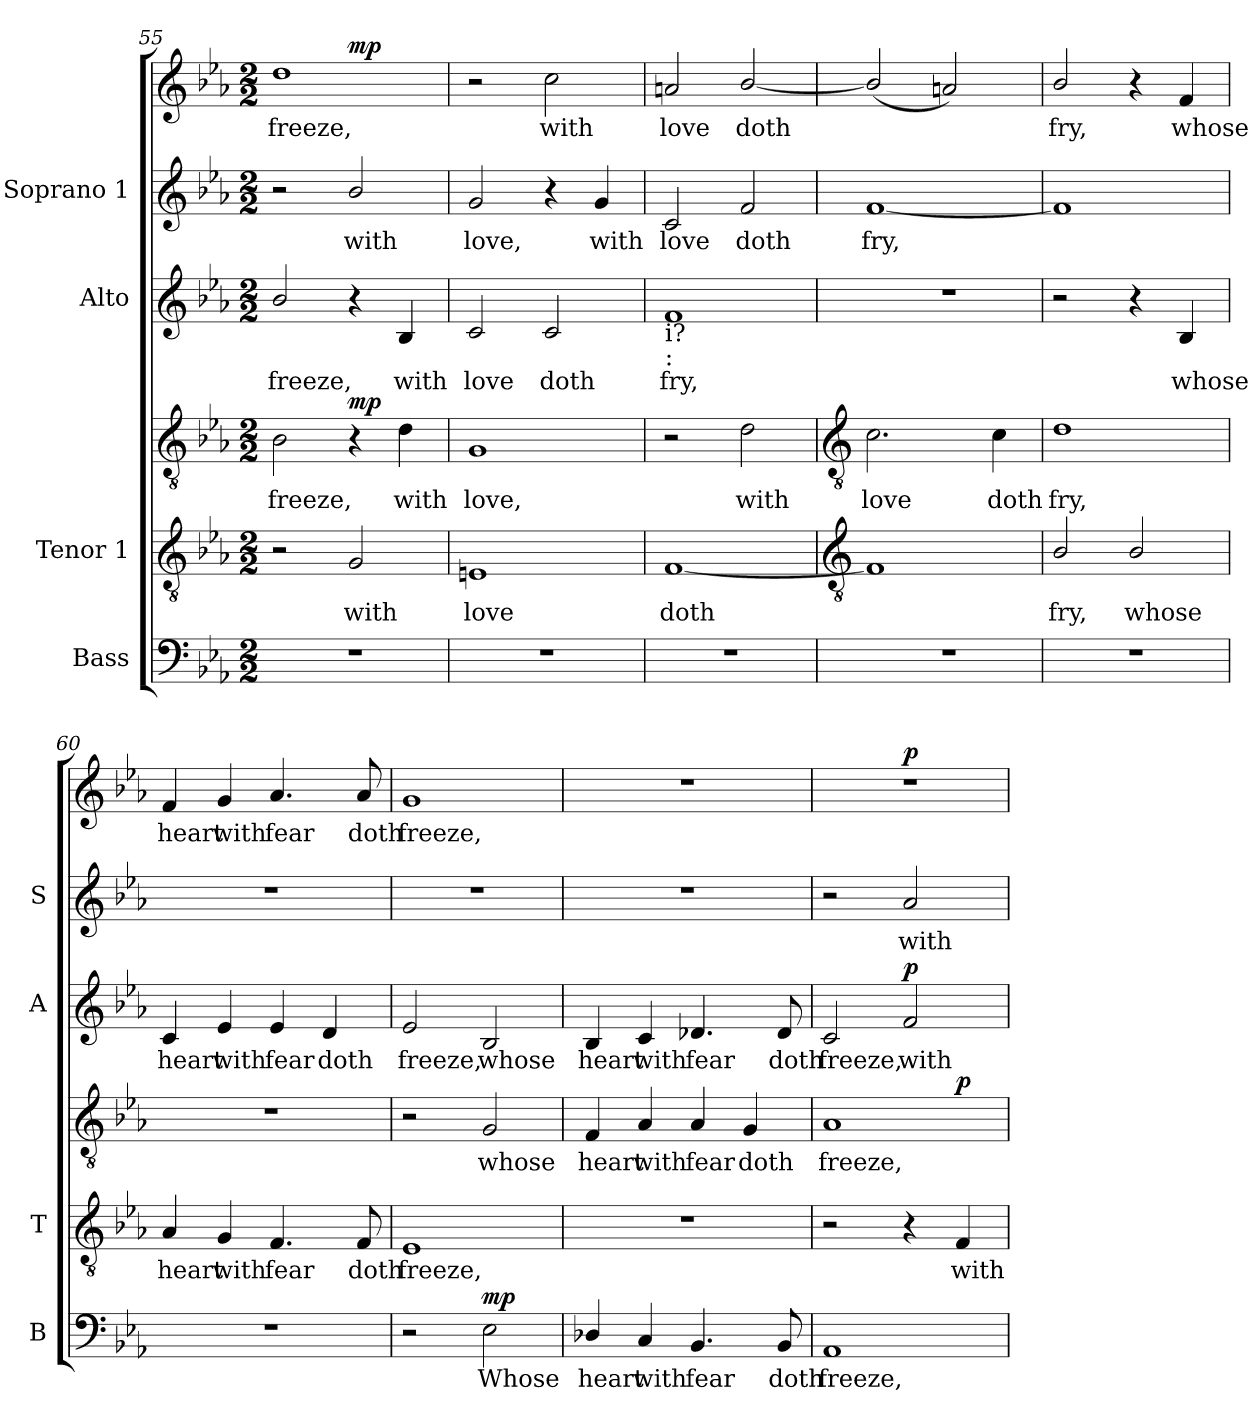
**kern	**text	**dynam	**kern	**text	**kern	**text	**dynam	**kern	**text	**dynam	**kern	**text	**kern	**text	**dynam
*part4	*part4	*part4	*part3	*part3	*part3	*part3	*part3	*part2	*part2	*part2	*part1	*part1	*part1	*part1	*part1
*staff6	*staff6	*staff6	*staff5	*staff5	*staff4	*staff4	*staff4/5	*staff3	*staff3	*staff3	*staff2	*staff2	*staff1	*staff1	*staff1/2
*I"Bass	*	*	*I"Tenor 1	*	*	*	*	*I"Alto	*	*	*I"Soprano 1	*	*	*	*
*I'B	*	*	*I'T	*	*	*	*	*I'A	*	*	*I'S	*	*	*	*
*clefF4	*	*	*clefGv2	*	*clefGv2	*	*	*clefG2	*	*	*clefG2	*	*clefG2	*	*
*k[b-e-a-]	*	*	*k[b-e-a-]	*	*k[b-e-a-]	*	*	*k[b-e-a-]	*	*	*k[b-e-a-]	*	*k[b-e-a-]	*	*
*E-:	*	*	*E-:	*	*E-:	*	*	*E-:	*	*	*E-:	*	*E-:	*	*
*M2/2	*	*	*M2/2	*	*M2/2	*	*	*M2/2	*	*	*M2/2	*	*M2/2	*	*
=55	=55	=55	=55	=55	=55	=55	=55	=55	=55	=55	=55	=55	=55	=55	=55
!	!	!	!	!	!	!LO:LY:b	!	!	!LO:LY:b	!	!	!	!	!LO:LY:b	!
1r	.	.	2r	.	2B-	freeze,	.	2b-/	freeze,	.	2r	.	1dd	freeze,	.
!	!	!	!	!LO:LY:b	!	!	!LO:DY:b=2	!	!	!	!	!LO:LY:b	!	!	!LO:DY:b=2
.	.	.	2G	with	4r	.	mp	4r	.	.	2b-/	with	.	.	mp
!	!	!	!	!	!	!LO:LY:b	!	!	!LO:LY:b	!	!	!	!	!	!
.	.	.	.	.	4d	with	.	4B-	with	.	.	.	.	.	.
=56	=56	=56	=56	=56	=56	=56	=56	=56	=56	=56	=56	=56	=56	=56	=56
!	!	!	!	!LO:LY:b	!	!LO:LY:b	!	!	!LO:LY:b	!	!	!LO:LY:b	!	!	!
1r	.	.	1En	love	1G	love,	.	2c	love	.	2g	love,	2r	.	.
!	!	!	!	!	!	!	!	!	!LO:LY:b	!	!	!	!	!LO:LY:b	!
.	.	.	.	.	.	.	.	2c	doth	.	4r	.	2cc	with	.
!	!	!	!	!	!	!	!	!	!	!	!	!LO:LY:b	!	!	!
.	.	.	.	.	.	.	.	.	.	.	4g	with	.	.	.
=57	=57	=57	=57	=57	=57	=57	=57	=57	=57	=57	=57	=57	=57	=57	=57
!	!	!	!	!	!	!	!	!LO:TX:b:t=i?	!	!	!	!	!	!	!
!	!	!	!	!	!	!	!	!LO:TX:b:t=&colon;	!	!	!	!	!	!	!
!	!	!	!	!LO:LY:b	!	!	!	!	!LO:LY:b	!	!	!LO:LY:b	!	!LO:LY:b	!
1r	.	.	[1F	doth	2r	.	.	1f	fry,	.	2c	love	2an	love	.
!	!	!	!	!	!	!LO:LY:b	!	!	!	!	!	!LO:LY:b	!	!LO:LY:b	!
.	.	.	.	.	2d	with	.	.	.	.	2f	doth	[2b-/	doth	.
!!LO:LB:g=z
=58	=58	=58	=58	=58	=58	=58	=58	=58	=58	=58	=58	=58	=58	=58	=58
*	*	*	*clefGv2	*	*clefGv2	*	*	*	*	*	*	*	*	*	*
!	!	!	!	!	!	!LO:LY:b	!	!	!	!	!	!LO:LY:b	!	!	!
1r	.	.	1F]	.	2.c	love	.	1r	.	.	[1f	fry,	(<2b-/]	.	.
.	.	.	.	.	.	.	.	.	.	.	.	.	2an)	.	.
!	!	!	!	!	!	!LO:LY:b	!	!	!	!	!	!	!	!	!
.	.	.	.	.	4c	doth	.	.	.	.	.	.	.	.	.
=59	=59	=59	=59	=59	=59	=59	=59	=59	=59	=59	=59	=59	=59	=59	=59
!	!	!	!	!LO:LY:b	!	!LO:LY:b	!	!	!	!	!	!	!	!LO:LY:b	!
1r	.	.	2B-/	fry,	1d	fry,	.	2r	.	.	1f]	.	2b-/	fry,	.
!	!	!	!	!LO:LY:b	!	!	!	!	!	!	!	!	!	!	!
.	.	.	2B-/	whose	.	.	.	4r	.	.	.	.	4r	.	.
!	!	!	!	!	!	!	!	!	!LO:LY:b	!	!	!	!	!LO:LY:b	!
.	.	.	.	.	.	.	.	4B-	whose	.	.	.	4f	whose	.
=60	=60	=60	=60	=60	=60	=60	=60	=60	=60	=60	=60	=60	=60	=60	=60
!	!	!	!	!LO:LY:b	!	!	!	!	!LO:LY:b	!	!	!	!	!LO:LY:b	!
1r	.	.	4A-	heart	1r	.	.	4c	heart	.	1r	.	4f	heart	.
!	!	!	!	!LO:LY:b	!	!	!	!	!LO:LY:b	!	!	!	!	!LO:LY:b	!
.	.	.	4G	with	.	.	.	4e-	with	.	.	.	4g	with	.
!	!	!	!	!LO:LY:b	!	!	!	!	!LO:LY:b	!	!	!	!	!LO:LY:b	!
.	.	.	4.F	fear	.	.	.	4e-	fear	.	.	.	4.a-	fear	.
!	!	!	!	!	!	!	!	!	!LO:LY:b	!	!	!	!	!	!
.	.	.	.	.	.	.	.	4d	doth	.	.	.	.	.	.
!	!	!	!	!LO:LY:b	!	!	!	!	!	!	!	!	!	!LO:LY:b	!
.	.	.	8F	doth	.	.	.	.	.	.	.	.	8a-	doth	.
=61	=61	=61	=61	=61	=61	=61	=61	=61	=61	=61	=61	=61	=61	=61	=61
!	!	!	!	!LO:LY:b	!	!	!	!	!LO:LY:b	!	!	!	!	!LO:LY:b	!
2r	.	.	1E-	freeze,	2r	.	.	2e-	freeze,	.	1r	.	1g	freeze,	.
!	!LO:LY:b	!LO:DY:b	!	!	!	!LO:LY:b	!	!	!LO:LY:b	!	!	!	!	!	!
2E-	Whose	mp	.	.	2G	whose	.	2B-	whose	.	.	.	.	.	.
=62	=62	=62	=62	=62	=62	=62	=62	=62	=62	=62	=62	=62	=62	=62	=62
!	!LO:LY:b	!	!	!	!	!LO:LY:b	!	!	!LO:LY:b	!	!	!	!	!	!
4D-X/	heart	.	1r	.	4F	heart	.	4B-	heart	.	1r	.	1r	.	.
!	!LO:LY:b	!	!	!	!	!LO:LY:b	!	!	!LO:LY:b	!	!	!	!	!	!
4C	with	.	.	.	4A-	with	.	4c	with	.	.	.	.	.	.
!	!LO:LY:b	!	!	!	!	!LO:LY:b	!	!	!LO:LY:b	!	!	!	!	!	!
4.BB-	fear	.	.	.	4A-	fear	.	4.d-X	fear	.	.	.	.	.	.
!	!	!	!	!	!	!LO:LY:b	!	!	!	!	!	!	!	!	!
.	.	.	.	.	4G	doth	.	.	.	.	.	.	.	.	.
!	!LO:LY:b	!	!	!	!	!	!	!	!LO:LY:b	!	!	!	!	!	!
8BB-	doth	.	.	.	.	.	.	8d-	doth	.	.	.	.	.	.
=63	=63	=63	=63	=63	=63	=63	=63	=63	=63	=63	=63	=63	=63	=63	=63
!	!LO:LY:b	!	!	!	!	!LO:LY:b	!	!	!LO:LY:b	!	!	!	!	!	!
1AA-	freeze,	.	2r	.	1A-	freeze,	.	2c	freeze,	.	2r	.	1r	.	.
!	!	!	!	!	!	!	!	!	!LO:LY:b	!LO:DY:b	!	!LO:LY:b	!	!	!LO:DY:b=2
.	.	.	4r	.	.	.	.	2f	with	p	2a-	with	.	.	p
!	!	!	!	!LO:LY:b	!	!	!LO:DY:b=2	!	!	!	!	!	!	!	!
.	.	.	4F	with	.	.	p	.	.	.	.	.	.	.	.
=	=	=	=	=	=	=	=	=	=	=	=	=	=	=	=
*-	*-	*-	*-	*-	*-	*-	*-	*-	*-	*-	*-	*-	*-	*-	*-
